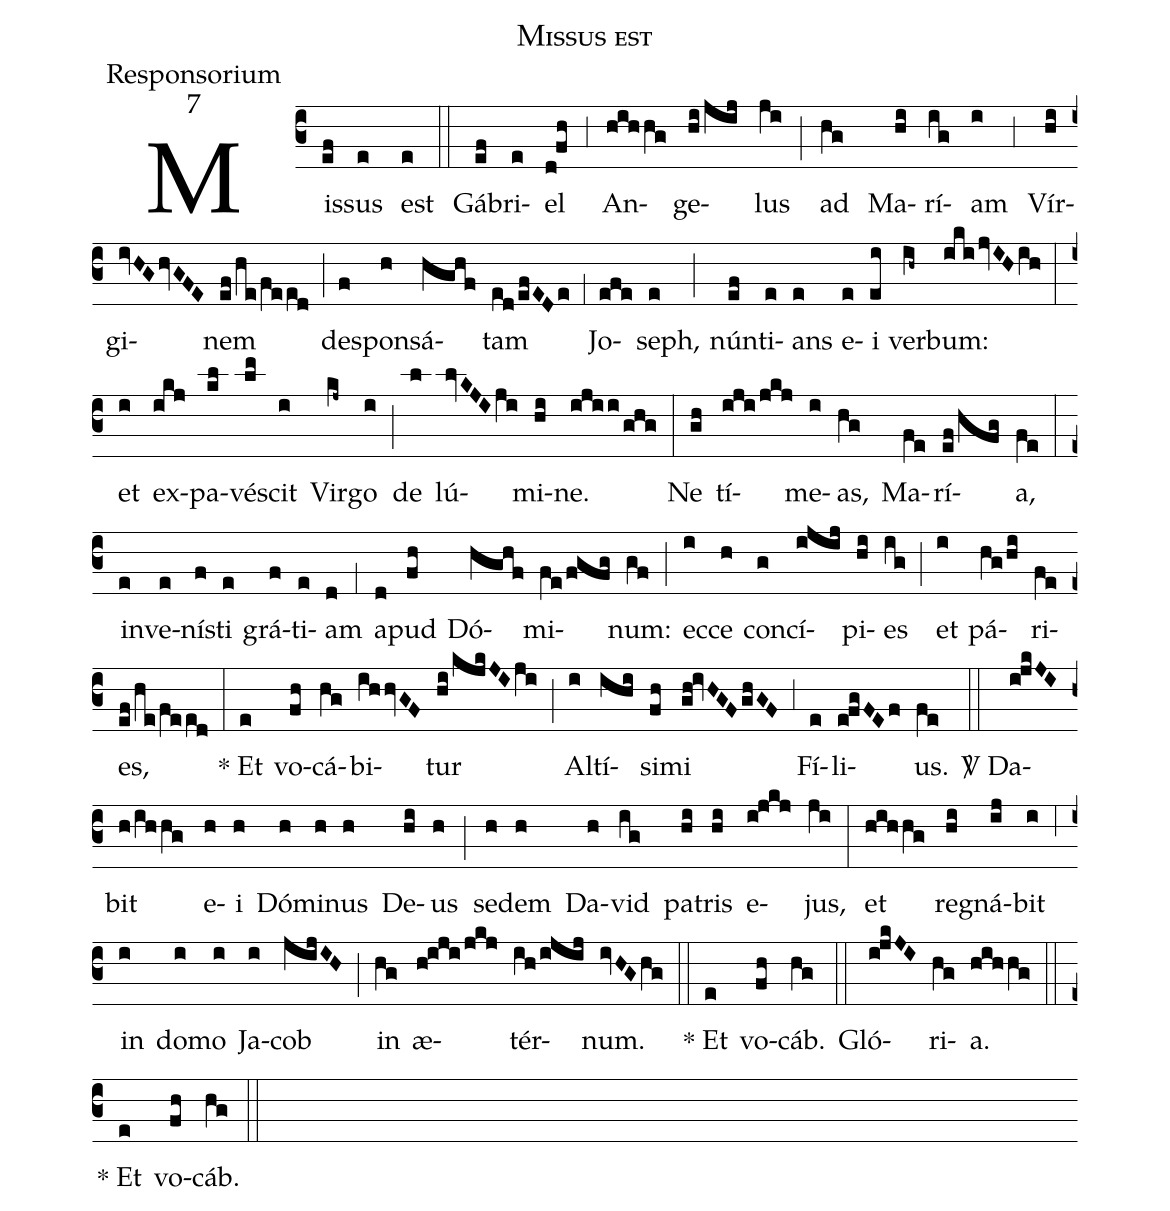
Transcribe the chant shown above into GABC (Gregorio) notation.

name:Missus est;
office-part:Responsorium;
mode:7;
%%
(c3) Mis(ef)sus(e) est(e) (::) Gá(ef)bri(e)el(d!fh) (;3) An(hihhg)ge(hi/jij)lus(ji) (;) ad(hg) Ma(hi)rí(ig)am(i) (;3) Vír(hi)gi(ivHG/hvGFE)nem(ef/he/feed) (;)
de(f)spon(h)sá(hghf)tam(ed/efEDe) (;1) Jo(efe)seph,(e) (;) nún(ef)ti(e)ans(e) e(e)i(ei) ver(ih~)bum:(iki/jvIH/ih) (:)

et(i) ex(ikj)pa(kl)vé(lm)scit(i) Vir(kj~)go(i) (;) de(l) lú(lvKJI/ji)mi(hi)ne.(ijii/ghg) (:)

Ne(gh) tí(iji/jkj)me(i)as,(hg) Ma(fe)rí(ef/hfg)a,(fe) (:)

in(e)ve(e)ní(f)sti(e) grá(f)ti(e)am(d) (;1) a(d)pud(fh) Dó(hghf)mi(fe/fgfg)num:(gf) (;) ec(i)ce(h) con(g)cí(ijij)pi(hi)es(ig) (;) et(i) pá(hg/hi)ri(fe)es,(ef/he/feed) (:)

<sp>*</sp> Et(e) vo(fh)cá(hg)bi(ihhvGF)tur(hi/kjkJI/ji) (;) Al(i)tí(ihi)si(fh)mi(gh!ivHGF/ghGF) (;3) Fí(e)li(efgFEf)us.(fe) (::)

<sp>V/</sp> Da(ijkJI)bit(h/ihhg) e(h)i(h) Dó(h)mi(h)nus(h) De(hi)us(h) (;) se(h)dem(h) Da(h)vid(ig) pa(hi)tris(hi) e(i!jkj)jus,(ji) (:)
et(hihhg) re(hi)gná(ij)bit(i) (;6) in(i) do(i)mo(i) Ja(i)cob(jijIH) (;) in(hg) æ(h!iji/jkj)tér(ih/ijij)num.(ivHG/hg) (::)

<sp>*</sp> Et(e) vo(fh)cáb.(hg) (::)

Gló(ijkJI)ri(hg)a.(hihhg) (::)

<sp>*</sp> Et(e) vo(fh)cáb.(hg) (::)
